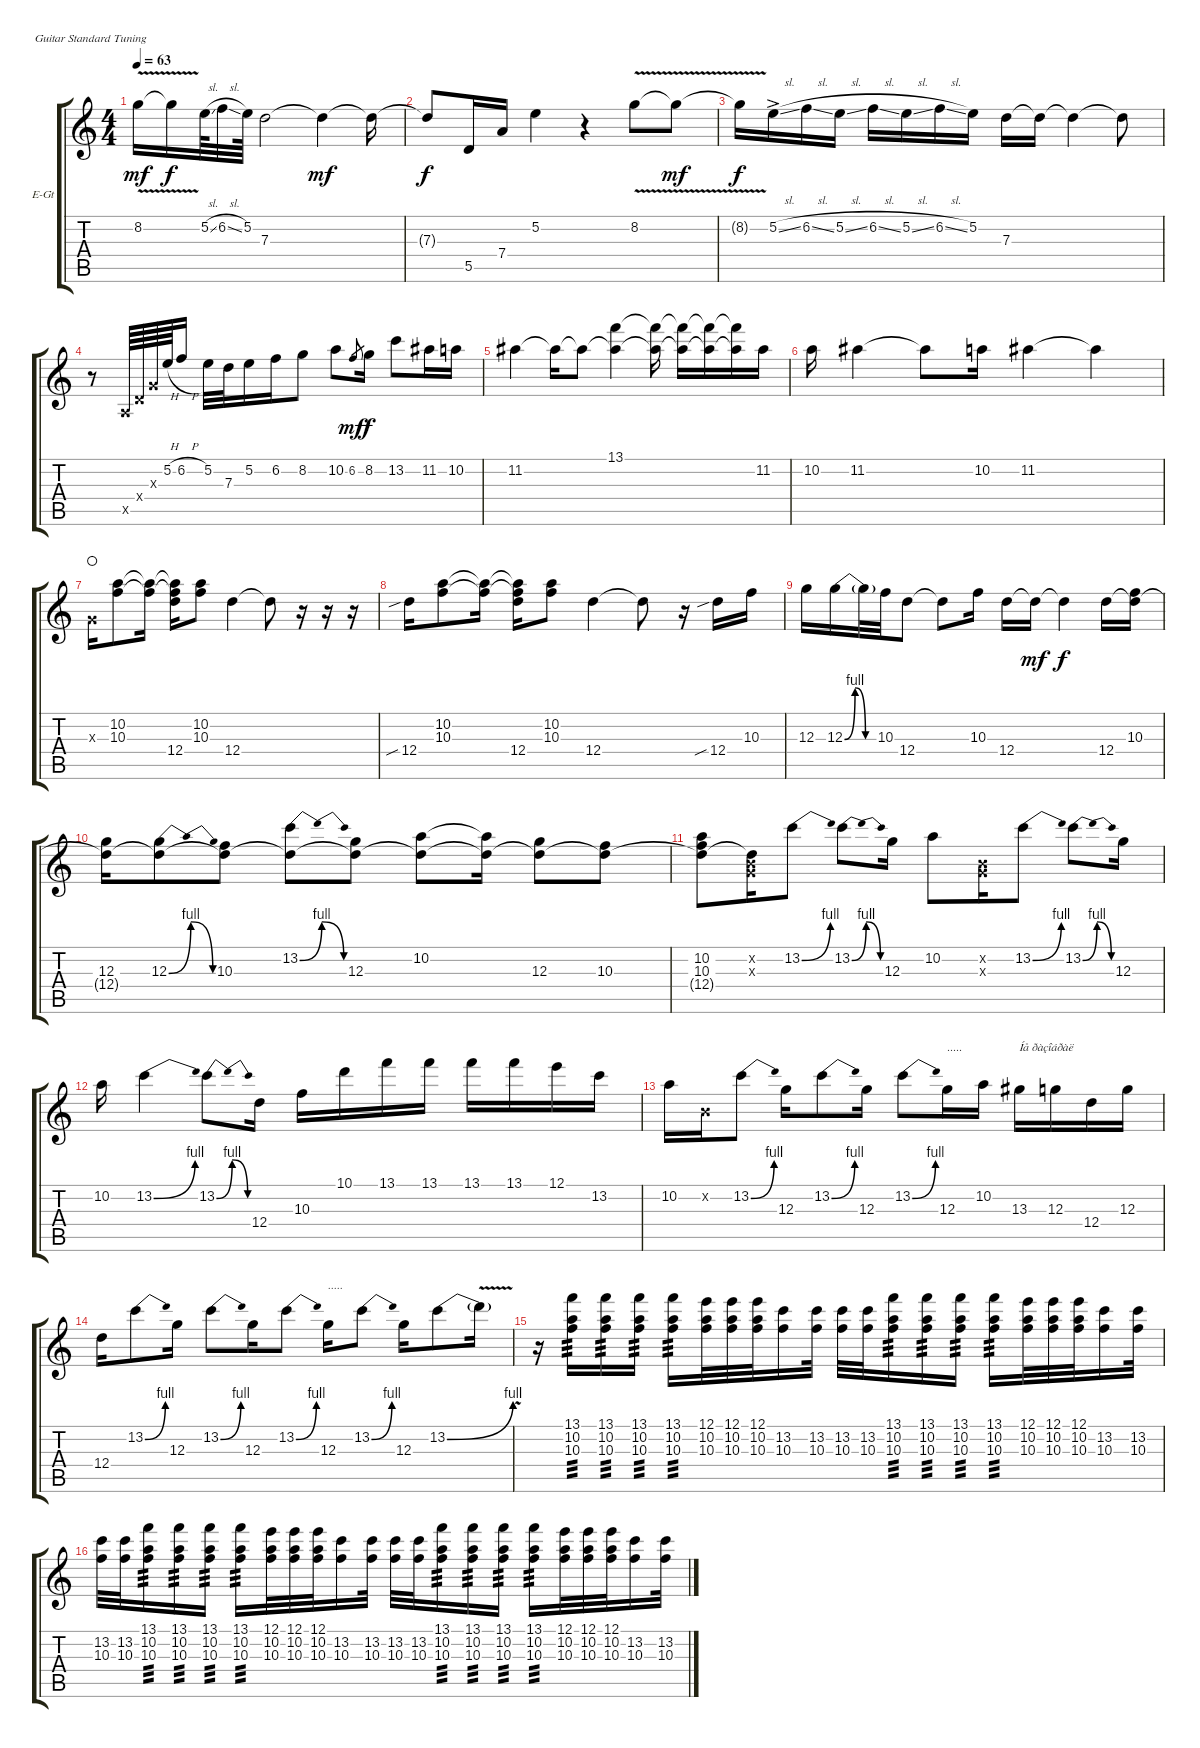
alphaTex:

\bracketExtendMode groupsimilarinstruments
\firstSystemTrackNameOrientation horizontal
\otherSystemsTrackNameOrientation horizontal
\track ("Lead" "E-Gt") {instrument electricguitarjazz}
\staff {score tabs}
\tuning (E4 B3 G3 D3 A2 E2)
\ts (4 4)
\tempo 63
\clef g2
\ks c
8.2{v t}.16{dy mf} 8.2{v t}.16{dy f} 5.2{sl}.64 6.2{sl}.32 5.2.64 7.3.2 7.3{t}.4{dy mf} 7.3{t}.16 |
7.3{t}.8{dy f} 5.5.16 7.4.16 5.2.4 r.4 8.2{v}.8 8.2{v t}.8{dy mf} |
8.2{v t}.16{dy f} 5.2{sl ac}.16 6.2{sl}.16 5.2{sl}.16 6.2{sl}.16 5.2{sl}.16 6.2{sl}.16 5.2.16 7.3.16 7.3{t}.16 7.3{t}.4 7.3{t}.8 |
r.8 0.5{x}.64 0.4{x}.64 0.3{x}.64 5.2{h}.64 6.2{h}.16 5.2.32 7.3.32 5.2.16 6.2.16 8.2.8 10.2.8 6.2.8{gr dy mf} 8.2.16{dy f} 13.2.8 11.2.16 10.2.16 |
11.2.4 11.2{t}.16 11.2{t}.8 (13.1 11.2{t}).4 (11.2{t} 13.1{t}).16 (11.2{t} 13.1{t}).16 (11.2{t} 13.1{t}).16 (13.1{t} 11.2{t}).16 11.2.16 |
10.2.16 11.2.4 11.2{t}.8 10.2.16 11.2.4 11.2{t}.4 |
0.3{x}.16{waho} (10.2 10.3).8 (10.2{t} 10.3{t}).16 (10.2{t} 10.3{t} 12.4).16 (10.2 10.3).8 12.4.4 12.4{t}.8 r.16 r.16 r.16 |
12.4{sib}.16 (10.2 10.3).8 (10.2{t} 10.3{t}).16 (10.2{t} 10.3{t} 12.4).16 (10.2 10.3).8 12.4.4 12.4{t}.8 r.16 12.4{sib}.16 10.3.16 |
12.3.16 12.3{be (bendrelease 0 0 30 4 30 4 60 0)}.16 12.3{be (hold 0 0 60 0) t}.32 10.3.32 12.4.8 12.4{t}.8 10.3.16 12.4.16 12.4{t}.16{dy mf} 12.4{t}.4{dy f} 12.4.16 (10.3 12.4{t}).16 |
(12.3 12.4{t}).16 (12.3{be (bendrelease 0 0 30 4 30 4 60 0)} 12.4{t}).8 (10.3 12.4{t}).8 (13.2{be (bendrelease 0 0 30 4 30 4 60 0)} 12.4{t}).8 (12.3 12.4{t}).8 (10.2 12.4{t}).8 (10.2{t} 12.4{t}).16 (12.3 12.4{t}).8 (10.3 12.4{t}).8 |
(10.2 10.3 12.4{t}).8 (0.2{x} 0.3{x} 12.4{t}).16 13.2{be (bend 0 0 60 4)}.8 13.2{be (bendrelease 0 0 30 4 30 4 60 0)}.8 12.3.16 10.2.8 (0.2{x} 0.3{x}).16 13.2{be (bend 0 0 60 4)}.8 13.2{be (bendrelease 0 0 30 4 30 4 60 0)}.8 12.3.16 |
10.2.16 13.2{be (bend 0 0 60 4)}.4 13.2{be (bendrelease 0 0 30 4 30 4 60 0)}.8 12.4.16 10.3.16 10.1.16 13.1.16 13.1.16 13.1.16 13.1.16 12.1.16 13.2.16 |
10.2.16 0.2{x}.16 13.2{be (bend 0 0 60 4)}.8 12.3.16 13.2{be (bend 0 0 60 4)}.8 12.3.16 13.2{be (bend 0 0 60 4)}.8 12.3.16{txt "....."} 10.2.16 13.3.16{txt "Íå ðàçîáðàë"} 12.3.16 12.4.16 12.3.16 |
12.4.16 13.2{be (bend 0 0 60 4)}.8 12.3.16 13.2{be (bend 0 0 60 4)}.8 12.3.16 13.2{be (bend 0 0 60 4)}.8 12.3.16{txt "....."} 13.2{be (bend 0 0 60 4)}.8 12.3.16 13.2{be (bend 0 0 60 4)}.8 13.2{v t}.16 |
r.16 (13.1 10.2 10.3).16{tp 3} (13.1 10.2 10.3).16{tp 3} (13.1 10.2 10.3).16{tp 3} (13.1 10.2 10.3).16{tp 3} (12.1 10.2 10.3).32 (12.1 10.2 10.3).32 (12.1 10.2 10.3).32 (13.2 10.3).16 (13.2 10.3).32 (13.2 10.3).32 (13.2 10.3).32 (13.1 10.2 10.3).16{tp 3} (13.1 10.2 10.3).16{tp 3} (13.1 10.2 10.3).16{tp 3} (13.1 10.2 10.3).16{tp 3} (12.1 10.2 10.3).32 (12.1 10.2 10.3).32 (12.1 10.2 10.3).32 (13.2 10.3).16 (13.2 10.3).32 |
(13.2 10.3).32 (13.2 10.3).32 (13.1 10.2 10.3).16{tp 3} (13.1 10.2 10.3).16{tp 3} (13.1 10.2 10.3).16{tp 3} (13.1 10.2 10.3).16{tp 3} (12.1 10.2 10.3).32 (12.1 10.2 10.3).32 (12.1 10.2 10.3).32 (13.2 10.3).16 (13.2 10.3).32 (13.2 10.3).32 (13.2 10.3).32 (13.1 10.2 10.3).16{tp 3} (13.1 10.2 10.3).16{tp 3} (13.1 10.2 10.3).16{tp 3} (13.1 10.2 10.3).16{tp 3} (12.1 10.2 10.3).32 (12.1 10.2 10.3).32 (12.1 10.2 10.3).32 (13.2 10.3).16 (13.2 10.3).32
